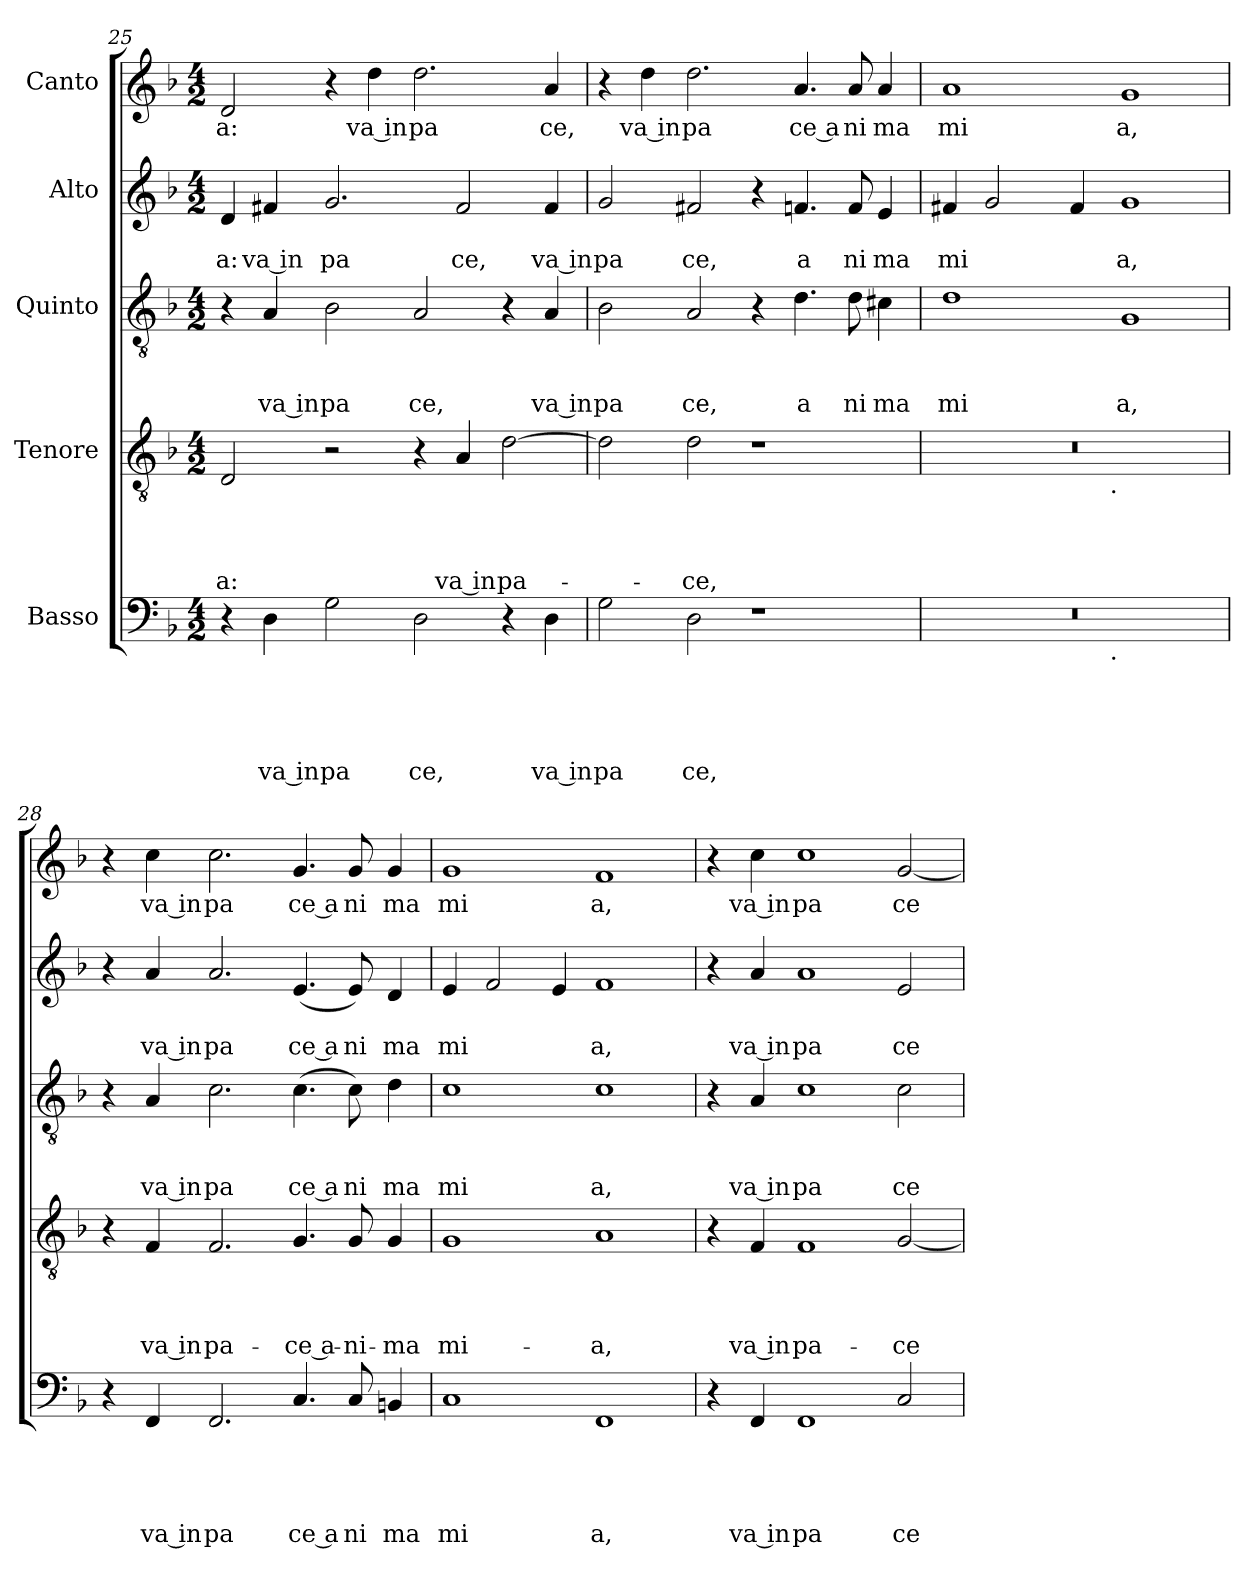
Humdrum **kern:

**kern	**text	**text	**text	**text	**text	**kern	**text	**text	**text	**text	**kern	**text	**text	**text	**kern	**text	**text	**kern	**text
*part5	*part5	*part5	*part5	*part5	*part5	*part4	*part4	*part4	*part4	*part4	*part3	*part3	*part3	*part3	*part2	*part2	*part2	*part1	*part1
*staff5	*staff5	*staff5	*staff5	*staff5	*staff5	*staff4	*staff4	*staff4	*staff4	*staff4	*staff3	*staff3	*staff3	*staff3	*staff2	*staff2	*staff2	*staff1	*staff1
*I"Basso	*	*	*	*	*	*I"Tenore	*	*	*	*	*I"Quinto	*	*	*	*I"Alto	*	*	*I"Canto	*
!!LO:LB:g=z
*clefF4	*	*	*	*	*	*clefGv2	*	*	*	*	*clefGv2	*	*	*	*clefG2	*	*	*clefG2	*
*ITrd-3c-5	*	*	*	*	*	*ITrd-3c-5	*	*	*	*	*ITrd-3c-5	*	*	*	*ITrd-3c-5	*	*	*	*
*k[b-e-]	*	*	*	*	*	*k[b-e-]	*	*	*	*	*k[b-e-]	*	*	*	*k[b-e-]	*	*	*k[b-]	*
*B-:	*	*	*	*	*	*B-:	*	*	*	*	*B-:	*	*	*	*B-:	*	*	*F:	*
*M4/2	*	*	*	*	*	*M4/2	*	*	*	*	*M4/2	*	*	*	*M4/2	*	*	*M4/2	*
=25	=25	=25	=25	=25	=25	=25	=25	=25	=25	=25	=25	=25	=25	=25	=25	=25	=25	=25	=25
!	!	!	!	!	!	!	!	!	!	!LO:LY:b	!	!	!	!	!	!	!LO:LY:b	!	!LO:LY:b
4r	.	.	.	.	.	2G/	.	.	.	-a:	4r	.	.	.	4g/	.	a:	2d/	-a:
!	!	!	!	!	!LO:LY:b:rj	!	!	!	!	!	!	!	!	!LO:LY:b:rj	!	!	!LO:LY:b:rj	!	!
4G\	.	.	.	.	va in	.	.	.	.	.	4d/	.	.	va in	4bn/	.	va in	.	.
!	!	!	!	!	!LO:LY:b	!	!	!	!	!	!	!	!	!LO:LY:b	!	!	!LO:LY:b	!	!
2c\	.	.	.	.	pa	2r	.	.	.	.	2e-\	.	.	pa	2.cc/	.	pa	4r	.
!	!	!	!	!	!	!	!	!	!	!	!	!	!	!	!	!	!	!	!LO:LY:b:rj
.	.	.	.	.	.	.	.	.	.	.	.	.	.	.	.	.	.	4dd\	va in
!	!	!	!	!	!LO:LY:b	!	!	!	!	!	!	!	!	!LO:LY:b	!	!	!	!	!LO:LY:b
2G\	.	.	.	.	ce,	4r	.	.	.	.	2d/	.	.	ce,	.	.	.	2.dd\	pa
!	!	!	!	!	!	!	!	!	!	!LO:LY:b:rj	!	!	!	!	!	!	!LO:LY:b	!	!
.	.	.	.	.	.	4d/	.	.	.	va in	.	.	.	.	2b/	.	ce,	.	.
!	!	!	!	!	!	!	!	!	!	!LO:LY:b	!	!	!	!	!	!	!	!	!
4r	.	.	.	.	.	[>2g\	.	.	.	pa-	4r	.	.	.	.	.	.	.	.
!	!	!	!	!	!LO:LY:b:rj	!	!	!	!	!	!	!	!	!LO:LY:b:rj	!	!	!LO:LY:b:rj	!	!LO:LY:b
4G\	.	.	.	.	va in	.	.	.	.	.	4d/	.	.	va in	4b/	.	va in	4a/	ce,
=26	=26	=26	=26	=26	=26	=26	=26	=26	=26	=26	=26	=26	=26	=26	=26	=26	=26	=26	=26
!	!	!	!	!	!LO:LY:b	!	!	!	!	!	!	!	!	!LO:LY:b	!	!	!LO:LY:b	!	!
2c\	.	.	.	.	pa	2g\]	.	.	.	.	2e-\	.	.	pa	2cc/	.	pa	4r	.
!	!	!	!	!	!	!	!	!	!	!	!	!	!	!	!	!	!	!	!LO:LY:b:rj
.	.	.	.	.	.	.	.	.	.	.	.	.	.	.	.	.	.	4dd\	va in
!	!	!	!	!	!LO:LY:b	!	!	!	!	!LO:LY:b	!	!	!	!LO:LY:b	!	!	!LO:LY:b	!	!LO:LY:b
2G\	.	.	.	.	ce,	2g\	.	.	.	-ce,	2d/	.	.	ce,	2bn/	.	ce,	2.dd\	pa
1r	.	.	.	.	.	1r	.	.	.	.	4r	.	.	.	4r	.	.	.	.
!	!	!	!	!	!	!	!	!	!	!	!	!	!	!LO:LY:b	!	!	!LO:LY:b	!	!LO:LY:b:rj
.	.	.	.	.	.	.	.	.	.	.	4.g\	.	.	a	4.b-X/	.	a	4.a/	ce a
!	!	!	!	!	!	!	!	!	!	!	!	!	!	!LO:LY:b	!	!	!LO:LY:b	!	!LO:LY:b
.	.	.	.	.	.	.	.	.	.	.	8g\	.	.	ni	8b-/	.	ni	8a/	ni
!	!	!	!	!	!	!	!	!	!	!	!	!	!	!LO:LY:b	!	!	!LO:LY:b	!	!LO:LY:b
.	.	.	.	.	.	.	.	.	.	.	4f#X\	.	.	ma	4a/	.	ma	4a/	ma
=27	=27	=27	=27	=27	=27	=27	=27	=27	=27	=27	=27	=27	=27	=27	=27	=27	=27	=27	=27
!	!	!	!	!	!	!	!	!	!	!	!	!	!	!LO:LY:b	!	!	!LO:LY:b	!	!LO:LY:b
*^	*	*	*	*	*	*^	*	*	*	*	*	*	*	*	*	*	*	*	*
0r	2ryy	.	.	.	.	.	0r	2ryy	.	.	.	.	1g	.	.	mi	4bn/	.	mi	1a	mi
.	.	.	.	.	.	.	.	.	.	.	.	.	.	.	.	.	2cc/	.	.	.	.
.	4...ryy	.	.	.	.	.	.	4...ryy	.	.	.	.	.	.	.	.	.	.	.	.	.
.	.	.	.	.	.	.	.	.	.	.	.	.	.	.	.	.	4b/	.	.	.	.
!	!	!	!	!	!	!	!	!LO:TX:b:t=.	!	!	!	!	!	!	!	!	!	!	!	!	!
!	!LO:TX:b:t=.	!	!	!	!	!	!	!	!	!	!	!	!	!	!	!	!	!	!	!	!
.	1ryy	.	.	.	.	.	.	1ryy	.	.	.	.	.	.	.	.	.	.	.	.	.
!	!	!	!	!	!	!	!	!	!	!	!	!	!	!	!	!LO:LY:b	!	!	!LO:LY:b	!	!LO:LY:b
.	.	.	.	.	.	.	.	.	.	.	.	.	1c	.	.	a,	1cc	.	a,	1g	a,
.	32ryy	.	.	.	.	.	.	32ryy	.	.	.	.	.	.	.	.	.	.	.	.	.
*v	*v	*	*	*	*	*	*	*	*	*	*	*	*	*	*	*	*	*	*	*	*
*	*	*	*	*	*	*v	*v	*	*	*	*	*	*	*	*	*	*	*	*	*
=28	=28	=28	=28	=28	=28	=28	=28	=28	=28	=28	=28	=28	=28	=28	=28	=28	=28	=28	=28
4r	.	.	.	.	.	4r	.	.	.	.	4r	.	.	.	4r	.	.	4r	.
!	!	!	!	!	!LO:LY:b:rj	!	!	!	!	!LO:LY:b:rj	!	!	!	!LO:LY:b:rj	!	!	!LO:LY:b:rj	!	!LO:LY:b:rj
(4BB-/	.	.	.	.	va in	4B-/	.	.	.	va in	4d/	.	.	va in	4dd/	.	va in	4cc\	va in
!	!	!	!	!	!LO:LY:b	!	!	!	!	!LO:LY:b	!	!	!	!LO:LY:b	!	!	!LO:LY:b	!	!LO:LY:b
2.BB-/	.	.	.	.	pa	2.B-/	.	.	.	pa-	2.f\	.	.	pa	2.dd/	.	pa	2.cc\	pa
!	!	!	!	!	!LO:LY:b:rj	!	!	!	!	!LO:LY:b:rj	!	!	!	!LO:LY:b:rj	!	!	!LO:LY:b:rj	!	!LO:LY:b:rj
4.F/	.	.	.	.	ce a	4.c/	.	.	.	-ce a-	(<4.f\	.	.	ce a	(<4.a/	.	ce a	4.g/	ce a
!	!	!	!	!	!LO:LY:b	!	!	!	!	!LO:LY:b	!	!	!	!LO:LY:b	!	!	!LO:LY:b	!	!LO:LY:b
8F/	.	.	.	.	ni	8c/	.	.	.	-ni-	8f\)	.	.	ni	8a/)	.	ni	8g/	ni
!	!	!	!	!	!LO:LY:b	!	!	!	!	!LO:LY:b	!	!	!	!LO:LY:b	!	!	!LO:LY:b	!	!LO:LY:b
4En/	.	.	.	.	ma	4c/	.	.	.	-ma	4g\	.	.	ma	4g/	.	ma	4g/	ma
=29	=29	=29	=29	=29	=29	=29	=29	=29	=29	=29	=29	=29	=29	=29	=29	=29	=29	=29	=29
!	!	!	!	!	!LO:LY:b	!	!	!	!	!LO:LY:b	!	!	!	!LO:LY:b	!	!	!LO:LY:b	!	!LO:LY:b
1F	.	.	.	.	mi	1c	.	.	.	mi-	1f	.	.	mi	4a/	.	mi	1g	mi
.	.	.	.	.	.	.	.	.	.	.	.	.	.	.	2b-/	.	.	.	.
.	.	.	.	.	.	.	.	.	.	.	.	.	.	.	4a/	.	.	.	.
!	!	!	!	!	!LO:LY:b	!	!	!	!	!LO:LY:b	!	!	!	!LO:LY:b	!	!	!LO:LY:b	!	!LO:LY:b
1BB-	.	.	.	.	a,	1d	.	.	.	-a,	1f	.	.	a,	1b-	.	a,	1f	a,
=30	=30	=30	=30	=30	=30	=30	=30	=30	=30	=30	=30	=30	=30	=30	=30	=30	=30	=30	=30
4r	.	.	.	.	.	4r	.	.	.	.	4r	.	.	.	4r	.	.	4r	.
!	!	!	!	!	!LO:LY:b:rj	!	!	!	!	!LO:LY:b:rj	!	!	!	!LO:LY:b:rj	!	!	!LO:LY:b:rj	!	!LO:LY:b:rj
4BB-/	.	.	.	.	va in	4B-/	.	.	.	va in	4d/	.	.	va in	4dd/	.	va in	4cc\	va in
!	!	!	!	!	!LO:LY:b	!	!	!	!	!LO:LY:b	!	!	!	!LO:LY:b	!	!	!LO:LY:b	!	!LO:LY:b
1BB-	.	.	.	.	pa	1B-	.	.	.	pa-	1f	.	.	pa	1dd	.	pa	1cc	pa
!	!	!	!	!	!LO:LY:b	!	!	!	!	!LO:LY:b	!	!	!	!LO:LY:b	!	!	!LO:LY:b	!	!LO:LY:b
2F/	.	.	.	.	ce	[<2c/	.	.	.	-ce	2f\	.	.	ce	2a/	.	ce	[<2g/	ce
=	=	=	=	=	=	=	=	=	=	=	=	=	=	=	=	=	=	=	=
*-	*-	*-	*-	*-	*-	*-	*-	*-	*-	*-	*-	*-	*-	*-	*-	*-	*-	*-	*-
